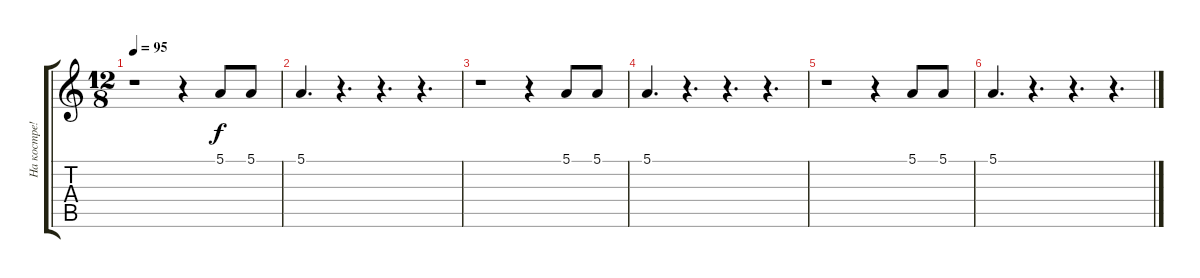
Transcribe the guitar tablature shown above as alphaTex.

\track ("На костре!" "На костре!") {instrument frenchhorn}
\staff {score tabs}
\tuning (E4 B3 G3 D3 A2 E2) {hide}
\ts (12 8)
\tempo 95
\clef g2
\ks c
r.1{dy f} r.4 5.1.8 5.1.8 |
5.1.4{d} r.4{d} r.4{d} r.4{d} |
r.1 r.4 5.1.8 5.1.8 |
5.1.4{d} r.4{d} r.4{d} r.4{d} |
r.1 r.4 5.1.8 5.1.8 |
5.1.4{d} r.4{d} r.4{d} r.4{d}
